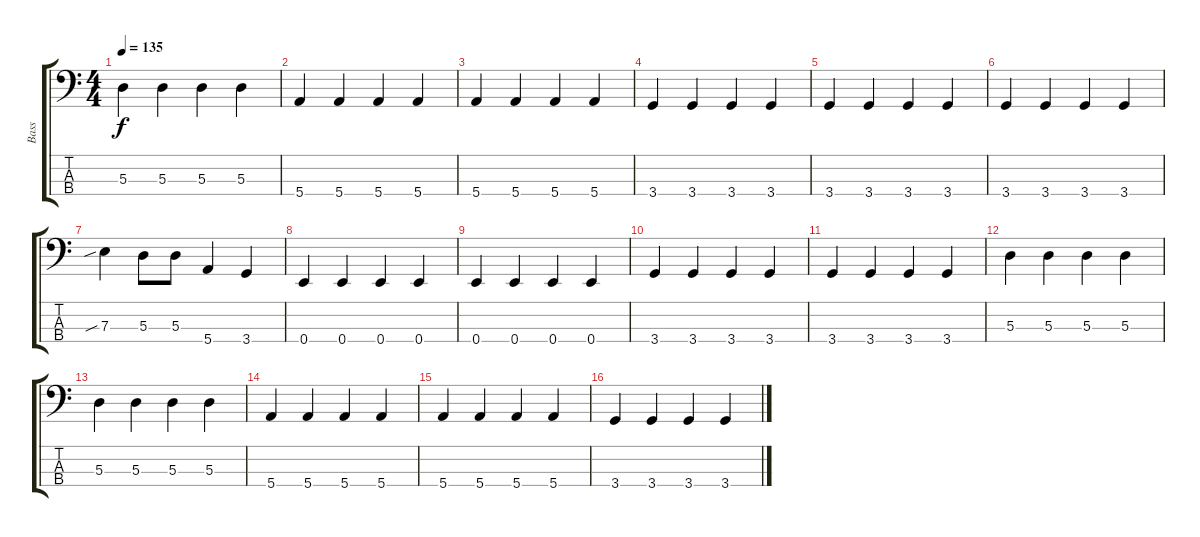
\track ("Bass" "Bass") {instrument electricbasspick bank 4}
\staff {score tabs}
\tuning (G2 D2 A1 E1) {hide}
\ts (4 4)
\tempo 135
\clef f4
\ks c
5.3.4{dy f} 5.3.4 5.3.4 5.3.4 |
5.4.4 5.4.4 5.4.4 5.4.4 |
5.4.4 5.4.4 5.4.4 5.4.4 |
3.4.4 3.4.4 3.4.4 3.4.4 |
3.4.4 3.4.4 3.4.4 3.4.4 |
3.4.4 3.4.4 3.4.4 3.4.4 |
7.3{sib}.4 5.3.8 5.3.8 5.4.4 3.4.4 |
0.4.4 0.4.4 0.4.4 0.4.4 |
0.4.4 0.4.4 0.4.4 0.4.4 |
3.4.4 3.4.4 3.4.4 3.4.4 |
3.4.4 3.4.4 3.4.4 3.4.4 |
5.3.4 5.3.4 5.3.4 5.3.4 |
5.3.4 5.3.4 5.3.4 5.3.4 |
5.4.4 5.4.4 5.4.4 5.4.4 |
5.4.4 5.4.4 5.4.4 5.4.4 |
3.4.4 3.4.4 3.4.4 3.4.4
